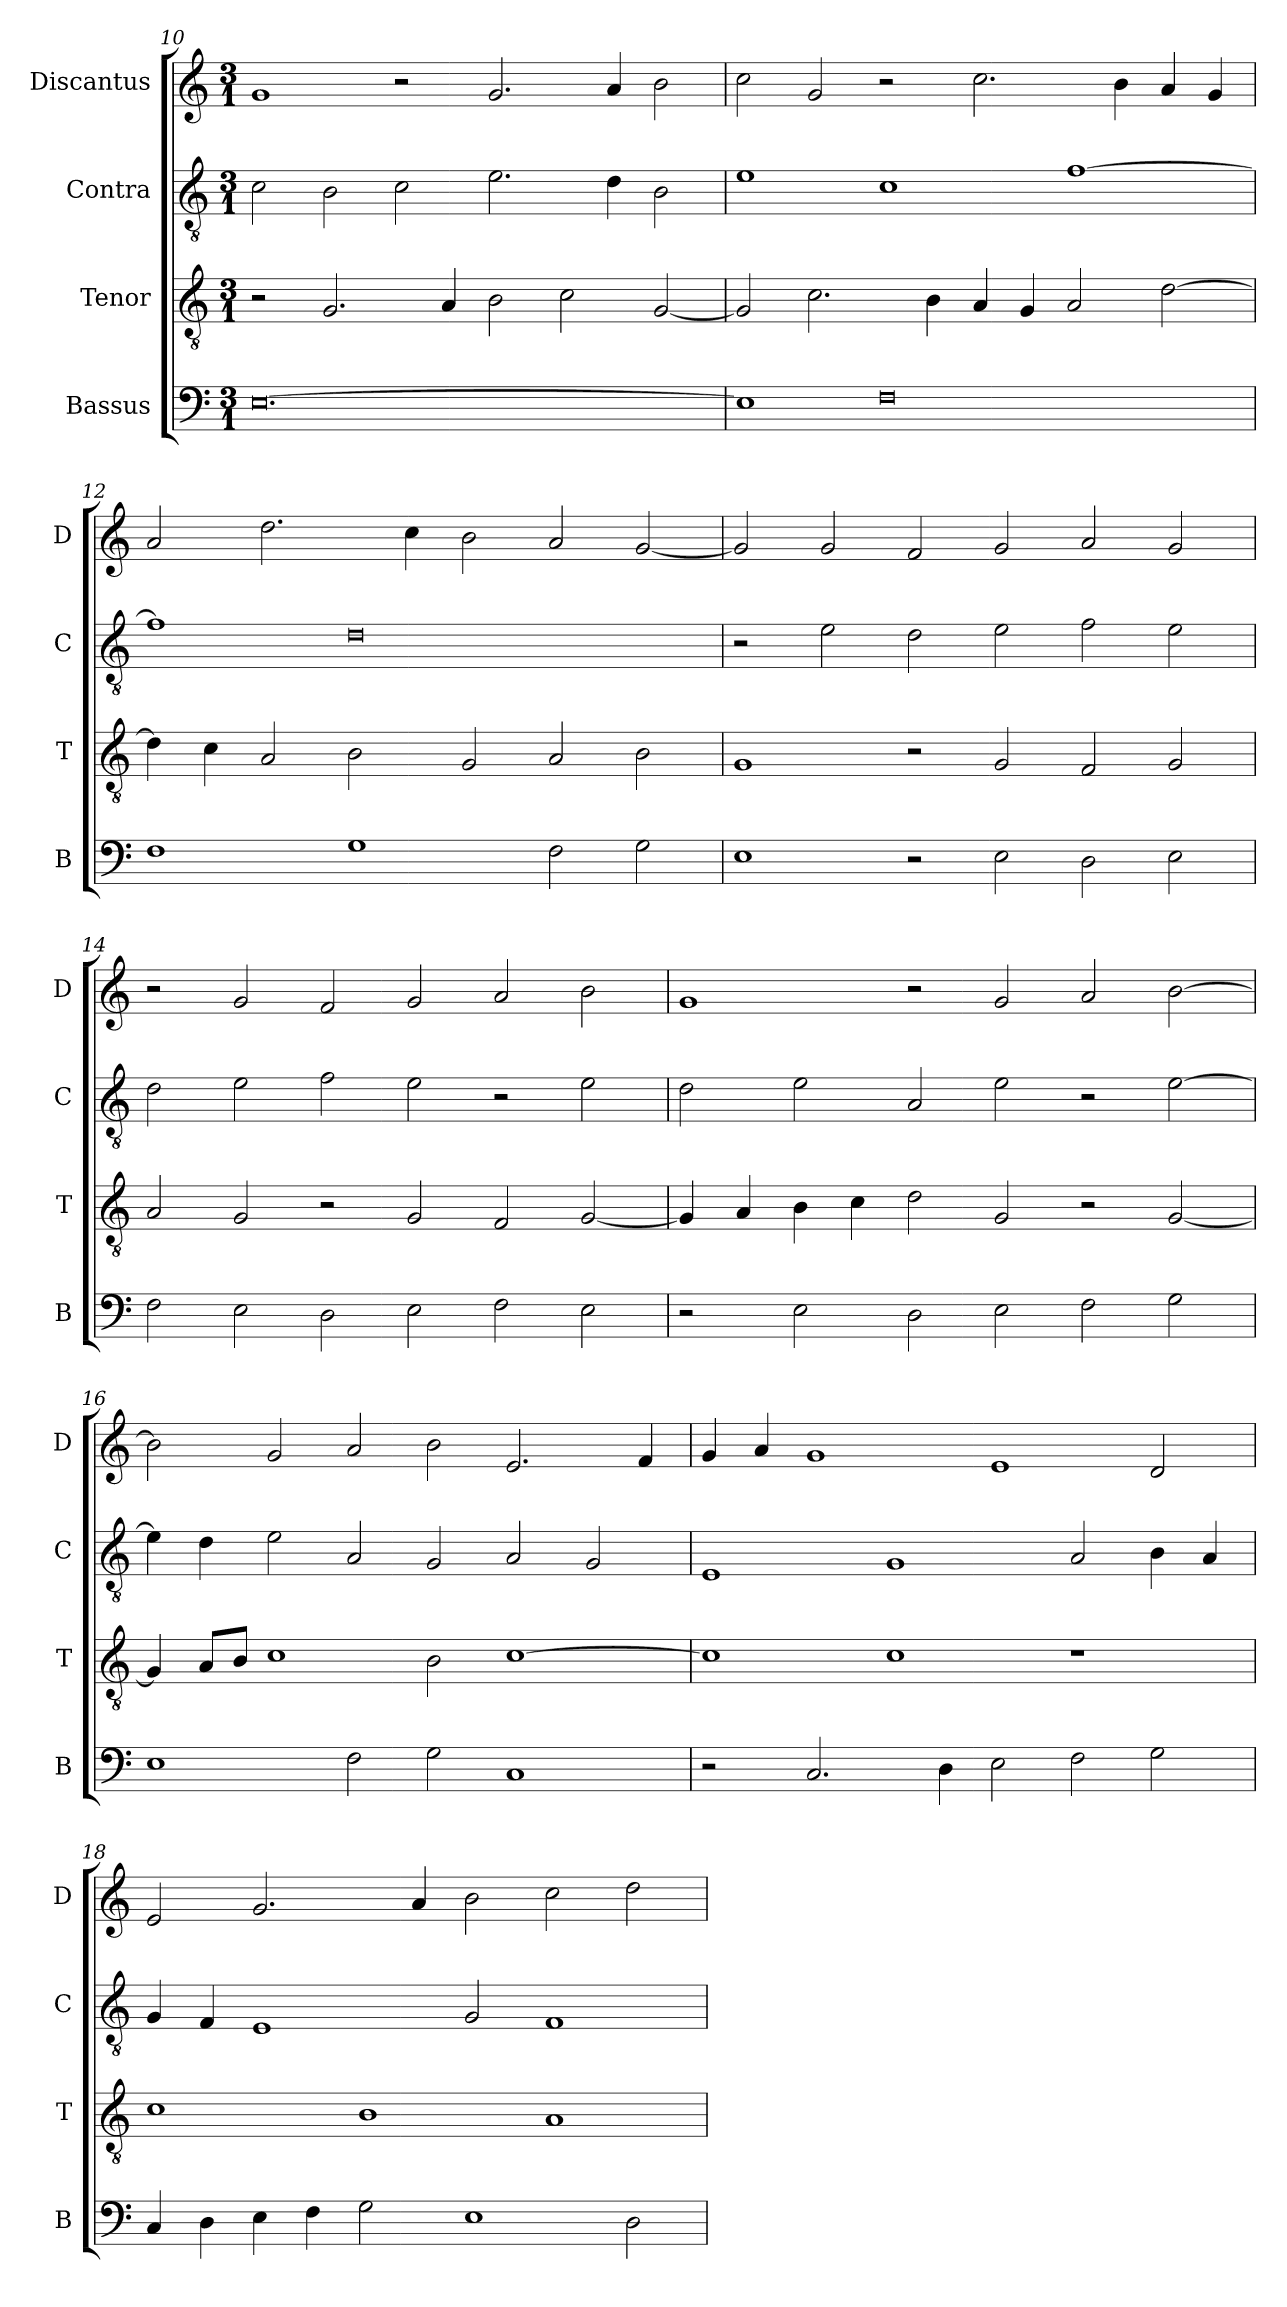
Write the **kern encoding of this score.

**kern	**kern	**kern	**kern
*part4	*part3	*part2	*part1
*staff4	*staff3	*staff2	*staff1
*I"Bassus	*I"Tenor	*I"Contra	*I"Discantus
*I'B	*I'T	*I'C	*I'D
*clefF4	*clefGv2	*clefGv2	*clefG2
*k[]	*k[]	*k[]	*k[]
*M3/1	*M3/1	*M3/1	*M3/1
=10	=10	=10	=10
[0.E	2r	2c\	1g
.	2.G/	2B\	.
.	.	2c\	2r
.	4A/	.	.
.	2B\	2.e\	2.g/
.	2c\	.	.
.	.	4d\	4a/
.	[2G/	2B\	2b\
=11	=11	=11	=11
1E]	2G/]	1e	2cc\
.	2.c\	.	2g/
0F	.	1c	2r
.	4B\	.	.
.	4A/	.	2.cc\
.	4G/	.	.
.	2A/	[1f	.
.	.	.	4b\
.	[2d\	.	4a/
.	.	.	4g/
=12	=12	=12	=12
1F	4d\]	1f]	2a/
.	4c\	.	.
.	2A/	.	2.dd\
1G	2B\	0d	.
.	.	.	4cc\
.	2G/	.	2b\
2F\	2A/	.	2a/
2G\	2B\	.	[2g/
=13	=13	=13	=13
1E	1G	2r	2g/]
.	.	2e\	2g/
2r	2r	2d\	2f/
2E\	2G/	2e\	2g/
2D\	2F/	2f\	2a/
2E\	2G/	2e\	2g/
=14	=14	=14	=14
2F\	2A/	2d\	2r
2E\	2G/	2e\	2g/
2D\	2r	2f\	2f/
2E\	2G/	2e\	2g/
2F\	2F/	2r	2a/
2E\	[2G/	2e\	2b\
=15	=15	=15	=15
2r	4G/]	2d\	1g
.	4A/	.	.
2E\	4B\	2e\	.
.	4c\	.	.
2D\	2d\	2A/	2r
2E\	2G/	2e\	2g/
2F\	2r	2r	2a/
2G\	[2G/	[2e\	[2b\
=16	=16	=16	=16
1E	4G/]	4e\]	2b\]
.	8A/L	4d\	.
.	8B/J	.	.
.	1c	2e\	2g/
2F\	.	2A/	2a/
2G\	2B\	2G/	2b\
1C	[1c	2A/	2.e/
.	.	2G/	.
.	.	.	4f/
=17	=17	=17	=17
2r	1c]	1E	4g/
.	.	.	4a/
2.C/	.	.	1g
.	1c	1G	.
4D\	.	.	.
2E\	.	.	1e
2F\	1r	2A/	.
2G\	.	4B\	2d/
.	.	4A/	.
=18	=18	=18	=18
4C/	1c	4G/	2e/
4D\	.	4F/	.
4E\	.	1E	2.g/
4F\	.	.	.
2G\	1B	.	.
.	.	.	4a/
1E	.	2G/	2b\
.	1A	1F	2cc\
2D\	.	.	2dd\
=	=	=	=
*-	*-	*-	*-
